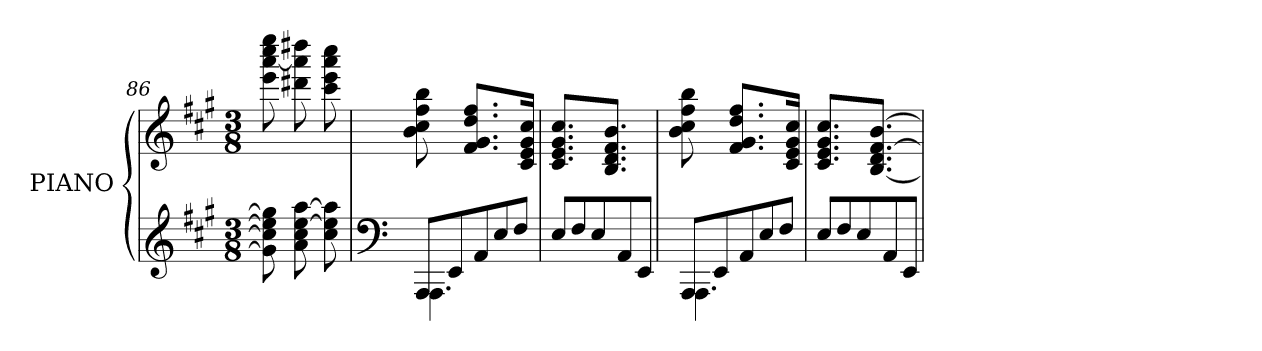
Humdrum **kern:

**kern	**kern
*part1	*part1
*staff2	*staff1
*I"PIANO	*
*I'Pno	*
!!LO:LB:g=z
*clefG2	*clefG2
*k[f#c#g#]	*k[f#c#g#]
*M3/8	*M3/8
=86	=86
8g#\] 8cc#\] 8ee\] 8gg#\]	8eee\ [8aaa\ 8cccc#\ 8eeee\
8a\ 8cc#\ [8ee\ [8aa\	8ddd#X\ 8aaa\] 8dddd#X\
8cc#\ 8ee\] 8aa\]	8ccc#\ 8eee\ 8aaa\ 8cccc#\
=87	=87
*clefF4	*
*Xtuplet	*
*^	*
40%3AAA/LL	4.AAA\	8b\ 8cc#\ 8ff#\ 8bb\
40%3EE/	.	.
.	.	8.f#/ 8.g#/ 8.dd/ 8.ff#/L
40%3AA/	.	.
40%3E/	.	.
40%3F#/JJ	.	.
.	.	16c#/ 16e/ 16g#/ 16cc#/Jk
*v	*v	*
=88	=88
40%3E/LL	8.c#/ 8.e/ 8.g#/ 8.cc#/L
40%3F#/	.
40%3E/	.
.	8.B/ 8.d/ 8.f#/ 8.b/J
40%3AA/	.
40%3EE/JJ	.
=89	=89
*^	*
40%3AAA/LL	4.AAA\	8b\ 8cc#\ 8ff#\ 8bb\
40%3EE/	.	.
.	.	8.f#/ 8.g#/ 8.dd/ 8.ff#/L
40%3AA/	.	.
40%3E/	.	.
40%3F#/JJ	.	.
.	.	16c#/ 16e/ 16g#/ 16cc#/Jk
*v	*v	*
=90	=90
40%3E/LL	8.c#/ 8.e/ 8.g#/ 8.cc#/L
40%3F#/	.
40%3E/	.
.	[8.B/ 8.d/ [8.f#/ [8.b/J
40%3AA/	.
40%3EE/JJ	.
=	=
*-	*-
